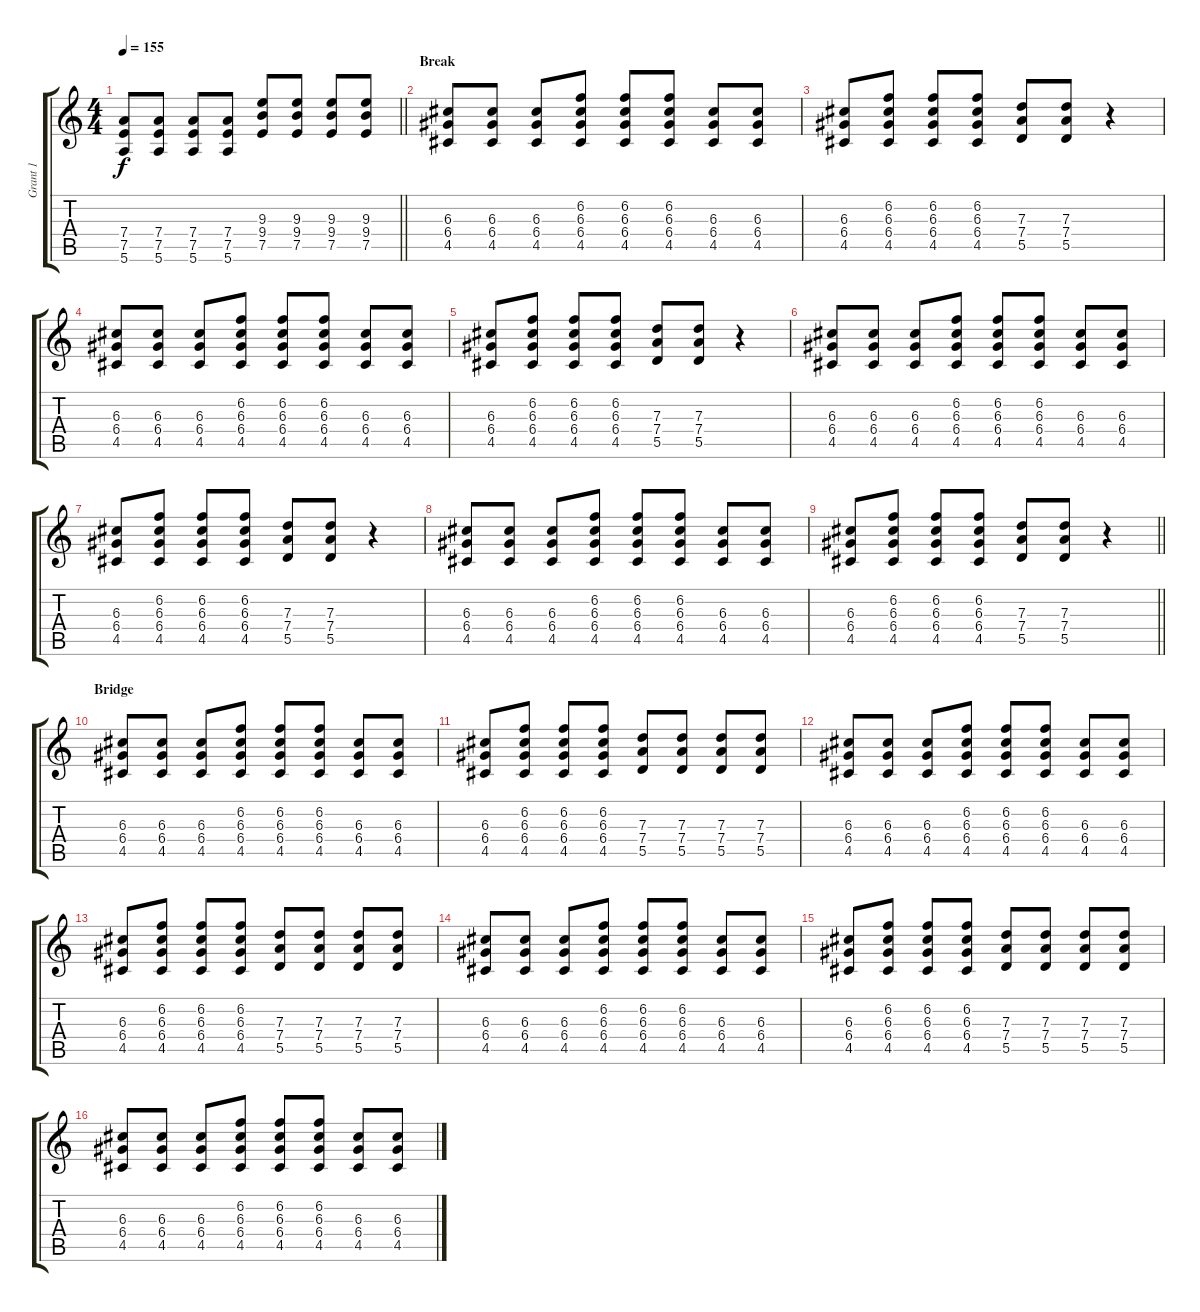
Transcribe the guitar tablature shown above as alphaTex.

\track ("Grant 1" "Grant 1") {instrument overdrivenguitar}
\staff {score tabs}
\tuning (E4 B3 G3 D3 A2 E2) {hide}
\ts (4 4)
\tempo 155
\clef g2
\barLineRight lightlight
\ks c
(7.4 7.5 5.6).8{dy f} (7.4 7.5 5.6).8 (7.4 7.5 5.6).8 (7.4 7.5 5.6).8 (9.3 9.4 7.5).8 (9.3 9.4 7.5).8 (9.3 9.4 7.5).8 (9.3 9.4 7.5).8 |
\section ("" "Break")
(6.3 6.4 4.5).8 (6.3 6.4 4.5).8 (6.3 6.4 4.5).8 (6.2 6.3 6.4 4.5).8 (6.2 6.3 6.4 4.5).8 (6.2 6.3 6.4 4.5).8 (6.3 6.4 4.5).8 (6.3 6.4 4.5).8 |
(6.3 6.4 4.5).8 (6.2 6.3 6.4 4.5).8 (6.2 6.3 6.4 4.5).8 (6.2 6.3 6.4 4.5).8 (7.3 7.4 5.5).8 (7.3 7.4 5.5).8 r.4 |
(6.3 6.4 4.5).8 (6.3 6.4 4.5).8 (6.3 6.4 4.5).8 (6.2 6.3 6.4 4.5).8 (6.2 6.3 6.4 4.5).8 (6.2 6.3 6.4 4.5).8 (6.3 6.4 4.5).8 (6.3 6.4 4.5).8 |
(6.3 6.4 4.5).8 (6.2 6.3 6.4 4.5).8 (6.2 6.3 6.4 4.5).8 (6.2 6.3 6.4 4.5).8 (7.3 7.4 5.5).8 (7.3 7.4 5.5).8 r.4 |
(6.3 6.4 4.5).8 (6.3 6.4 4.5).8 (6.3 6.4 4.5).8 (6.2 6.3 6.4 4.5).8 (6.2 6.3 6.4 4.5).8 (6.2 6.3 6.4 4.5).8 (6.3 6.4 4.5).8 (6.3 6.4 4.5).8 |
(6.3 6.4 4.5).8 (6.2 6.3 6.4 4.5).8 (6.2 6.3 6.4 4.5).8 (6.2 6.3 6.4 4.5).8 (7.3 7.4 5.5).8 (7.3 7.4 5.5).8 r.4 |
(6.3 6.4 4.5).8 (6.3 6.4 4.5).8 (6.3 6.4 4.5).8 (6.2 6.3 6.4 4.5).8 (6.2 6.3 6.4 4.5).8 (6.2 6.3 6.4 4.5).8 (6.3 6.4 4.5).8 (6.3 6.4 4.5).8 |
\barLineRight lightlight
(6.3 6.4 4.5).8 (6.2 6.3 6.4 4.5).8 (6.2 6.3 6.4 4.5).8 (6.2 6.3 6.4 4.5).8 (7.3 7.4 5.5).8 (7.3 7.4 5.5).8 r.4 |
\section ("" "Bridge")
(6.3 6.4 4.5).8 (6.3 6.4 4.5).8 (6.3 6.4 4.5).8 (6.2 6.3 6.4 4.5).8 (6.2 6.3 6.4 4.5).8 (6.2 6.3 6.4 4.5).8 (6.3 6.4 4.5).8 (6.3 6.4 4.5).8 |
(6.3 6.4 4.5).8 (6.2 6.3 6.4 4.5).8 (6.2 6.3 6.4 4.5).8 (6.2 6.3 6.4 4.5).8 (7.3 7.4 5.5).8 (7.3 7.4 5.5).8 (7.3 7.4 5.5).8 (7.3 7.4 5.5).8 |
(6.3 6.4 4.5).8 (6.3 6.4 4.5).8 (6.3 6.4 4.5).8 (6.2 6.3 6.4 4.5).8 (6.2 6.3 6.4 4.5).8 (6.2 6.3 6.4 4.5).8 (6.3 6.4 4.5).8 (6.3 6.4 4.5).8 |
(6.3 6.4 4.5).8 (6.2 6.3 6.4 4.5).8 (6.2 6.3 6.4 4.5).8 (6.2 6.3 6.4 4.5).8 (7.3 7.4 5.5).8 (7.3 7.4 5.5).8 (7.3 7.4 5.5).8 (7.3 7.4 5.5).8 |
(6.3 6.4 4.5).8 (6.3 6.4 4.5).8 (6.3 6.4 4.5).8 (6.2 6.3 6.4 4.5).8 (6.2 6.3 6.4 4.5).8 (6.2 6.3 6.4 4.5).8 (6.3 6.4 4.5).8 (6.3 6.4 4.5).8 |
(6.3 6.4 4.5).8 (6.2 6.3 6.4 4.5).8 (6.2 6.3 6.4 4.5).8 (6.2 6.3 6.4 4.5).8 (7.3 7.4 5.5).8 (7.3 7.4 5.5).8 (7.3 7.4 5.5).8 (7.3 7.4 5.5).8 |
(6.3 6.4 4.5).8 (6.3 6.4 4.5).8 (6.3 6.4 4.5).8 (6.2 6.3 6.4 4.5).8 (6.2 6.3 6.4 4.5).8 (6.2 6.3 6.4 4.5).8 (6.3 6.4 4.5).8 (6.3 6.4 4.5).8
